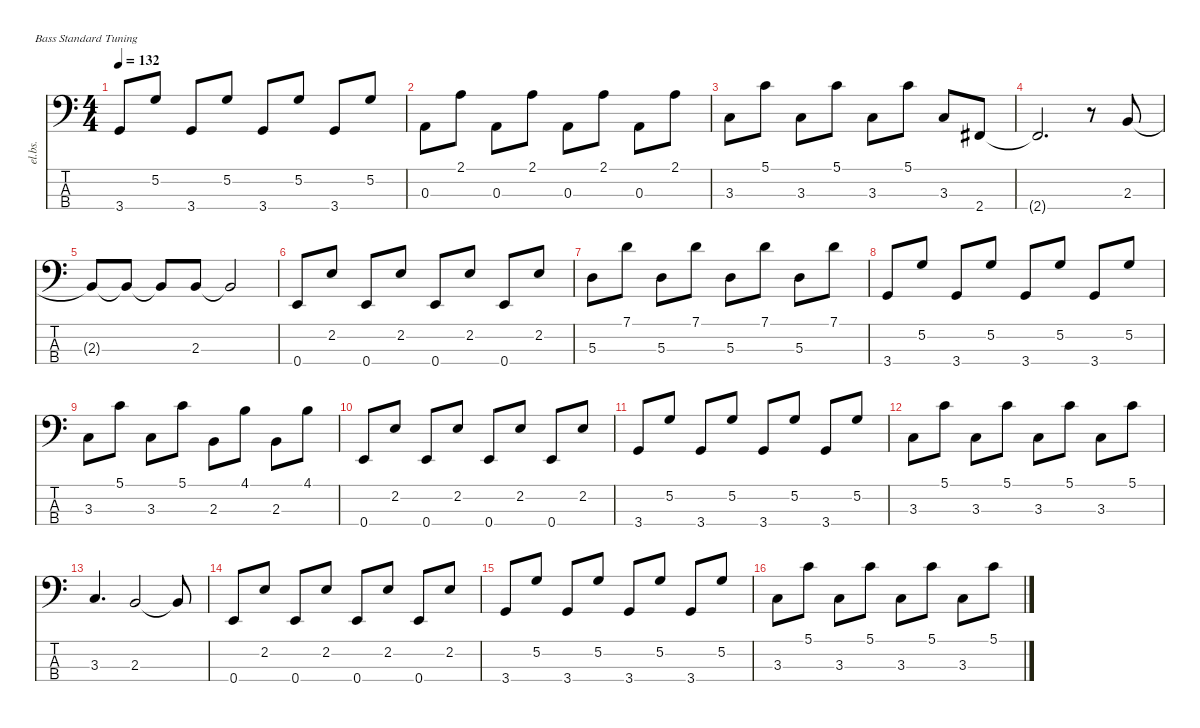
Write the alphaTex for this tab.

\defaultSystemsLayout 4
\hideDynamics
\bracketExtendMode nobrackets
\track ("Bass" "el.bs.") {instrument electricbasspick}
\staff {score tabs}
\tuning (G2 D2 A1 E1)
\ts (4 4)
\tempo 132
\clef f4
\ks c
3.4.8{dy mf} 5.2.8 3.4.8 5.2.8 3.4.8 5.2.8 3.4.8 5.2.8 |
0.3.8 2.1.8 0.3.8 2.1.8 0.3.8 2.1.8 0.3.8 2.1.8 |
3.3.8 5.1.8 3.3.8 5.1.8 3.3.8 5.1.8 3.3.8 2.4{acc #}.8 |
2.4{t acc #}.2{d} r.8 2.3.8 |
2.3{t}.8 2.3{t}.8 2.3{t}.8 2.3.8 2.3{t}.2 |
0.4.8 2.2.8 0.4.8 2.2.8 0.4.8 2.2.8 0.4.8 2.2.8 |
5.3.8 7.1.8 5.3.8 7.1.8 5.3.8 7.1.8 5.3.8 7.1.8 |
3.4.8 5.2.8 3.4.8 5.2.8 3.4.8 5.2.8 3.4.8 5.2.8 |
3.3.8 5.1.8 3.3.8 5.1.8 2.3.8 4.1.8 2.3.8 4.1.8 |
0.4.8 2.2.8 0.4.8 2.2.8 0.4.8 2.2.8 0.4.8 2.2.8 |
3.4.8 5.2.8 3.4.8 5.2.8 3.4.8 5.2.8 3.4.8 5.2.8 |
3.3.8 5.1.8 3.3.8 5.1.8 3.3.8 5.1.8 3.3.8 5.1.8 |
3.3.4{d} 2.3.2 2.3{t}.8 |
0.4.8 2.2.8 0.4.8 2.2.8 0.4.8 2.2.8 0.4.8 2.2.8 |
3.4.8 5.2.8 3.4.8 5.2.8 3.4.8 5.2.8 3.4.8 5.2.8 |
3.3.8 5.1.8 3.3.8 5.1.8 3.3.8 5.1.8 3.3.8 5.1.8
